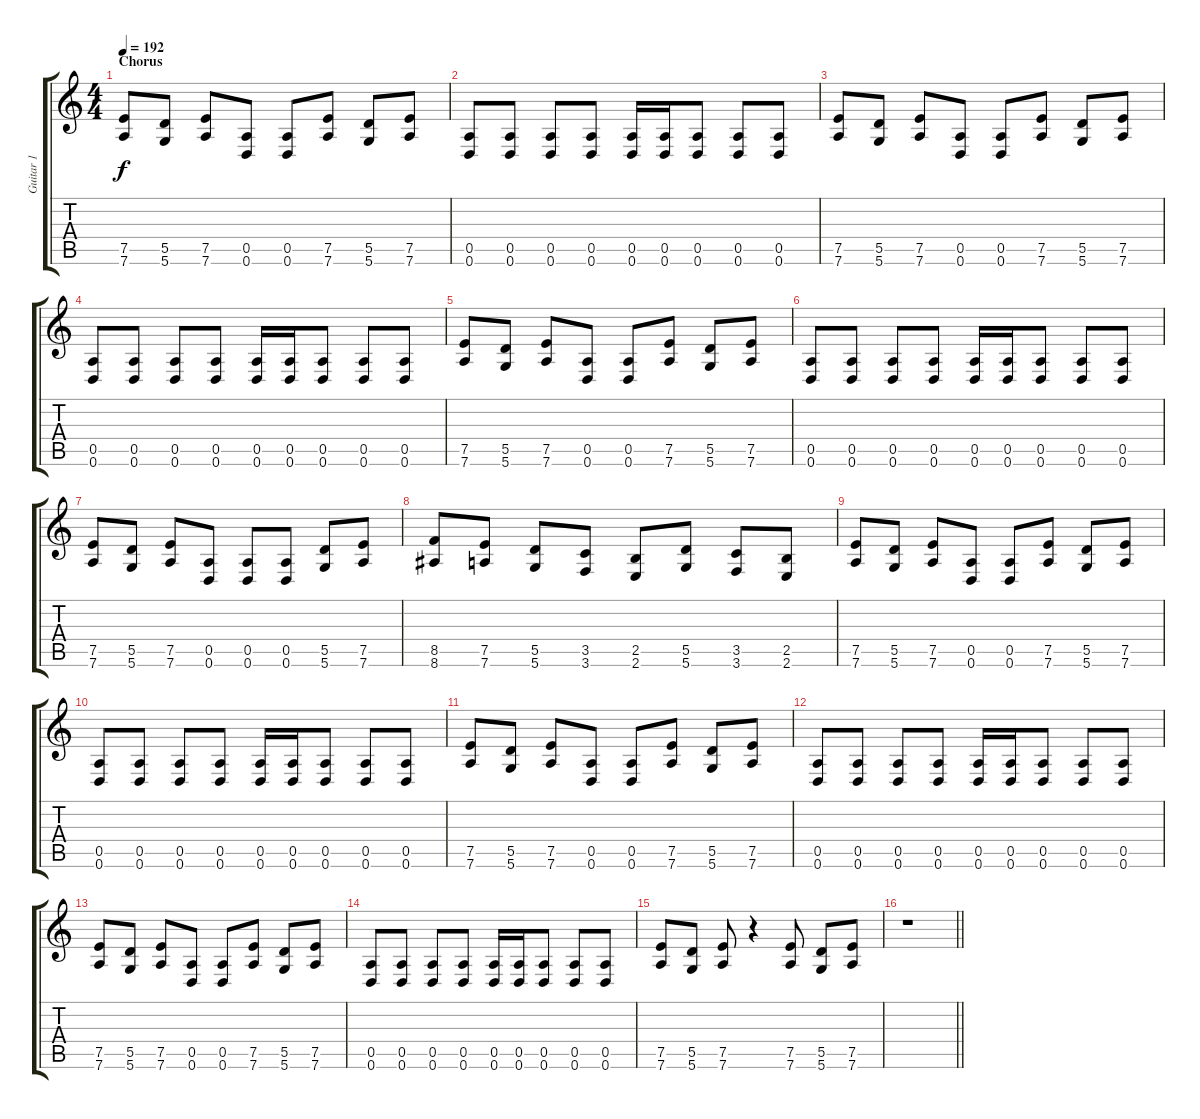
\track ("Guitar 1" "Guitar 1") {instrument distortionguitar}
\staff {score tabs}
\tuning (E4 B3 G3 D3 A2 D2) {hide}
\ts (4 4)
\section ("" "Chorus")
\tempo 192
\clef g2
\ks c
(7.5 7.6).8{dy f} (5.5 5.6).8 (7.5 7.6).8 (0.5 0.6).8 (0.5 0.6).8 (7.5 7.6).8 (5.5 5.6).8 (7.5 7.6).8 |
(0.5 0.6).8 (0.5 0.6).8 (0.5 0.6).8 (0.5 0.6).8 (0.5 0.6).16 (0.5 0.6).16 (0.5 0.6).8 (0.5 0.6).8 (0.5 0.6).8 |
(7.5 7.6).8 (5.5 5.6).8 (7.5 7.6).8 (0.5 0.6).8 (0.5 0.6).8 (7.5 7.6).8 (5.5 5.6).8 (7.5 7.6).8 |
(0.5 0.6).8 (0.5 0.6).8 (0.5 0.6).8 (0.5 0.6).8 (0.5 0.6).16 (0.5 0.6).16 (0.5 0.6).8 (0.5 0.6).8 (0.5 0.6).8 |
(7.5 7.6).8 (5.5 5.6).8 (7.5 7.6).8 (0.5 0.6).8 (0.5 0.6).8 (7.5 7.6).8 (5.5 5.6).8 (7.5 7.6).8 |
(0.5 0.6).8 (0.5 0.6).8 (0.5 0.6).8 (0.5 0.6).8 (0.5 0.6).16 (0.5 0.6).16 (0.5 0.6).8 (0.5 0.6).8 (0.5 0.6).8 |
(7.5 7.6).8 (5.5 5.6).8 (7.5 7.6).8 (0.5 0.6).8 (0.5 0.6).8 (0.5 0.6).8 (5.5 5.6).8 (7.5 7.6).8 |
(8.5 8.6).8 (7.5 7.6).8 (5.5 5.6).8 (3.5 3.6).8 (2.5 2.6).8 (5.5 5.6).8 (3.5 3.6).8 (2.5 2.6).8 |
(7.5 7.6).8 (5.5 5.6).8 (7.5 7.6).8 (0.5 0.6).8 (0.5 0.6).8 (7.5 7.6).8 (5.5 5.6).8 (7.5 7.6).8 |
(0.5 0.6).8 (0.5 0.6).8 (0.5 0.6).8 (0.5 0.6).8 (0.5 0.6).16 (0.5 0.6).16 (0.5 0.6).8 (0.5 0.6).8 (0.5 0.6).8 |
(7.5 7.6).8 (5.5 5.6).8 (7.5 7.6).8 (0.5 0.6).8 (0.5 0.6).8 (7.5 7.6).8 (5.5 5.6).8 (7.5 7.6).8 |
(0.5 0.6).8 (0.5 0.6).8 (0.5 0.6).8 (0.5 0.6).8 (0.5 0.6).16 (0.5 0.6).16 (0.5 0.6).8 (0.5 0.6).8 (0.5 0.6).8 |
(7.5 7.6).8 (5.5 5.6).8 (7.5 7.6).8 (0.5 0.6).8 (0.5 0.6).8 (7.5 7.6).8 (5.5 5.6).8 (7.5 7.6).8 |
(0.5 0.6).8 (0.5 0.6).8 (0.5 0.6).8 (0.5 0.6).8 (0.5 0.6).16 (0.5 0.6).16 (0.5 0.6).8 (0.5 0.6).8 (0.5 0.6).8 |
(7.5 7.6).8 (5.5 5.6).8 (7.5 7.6).8 r.4 (7.5 7.6).8 (5.5 5.6).8 (7.5 7.6).8 |
\barLineRight lightlight
r.1
